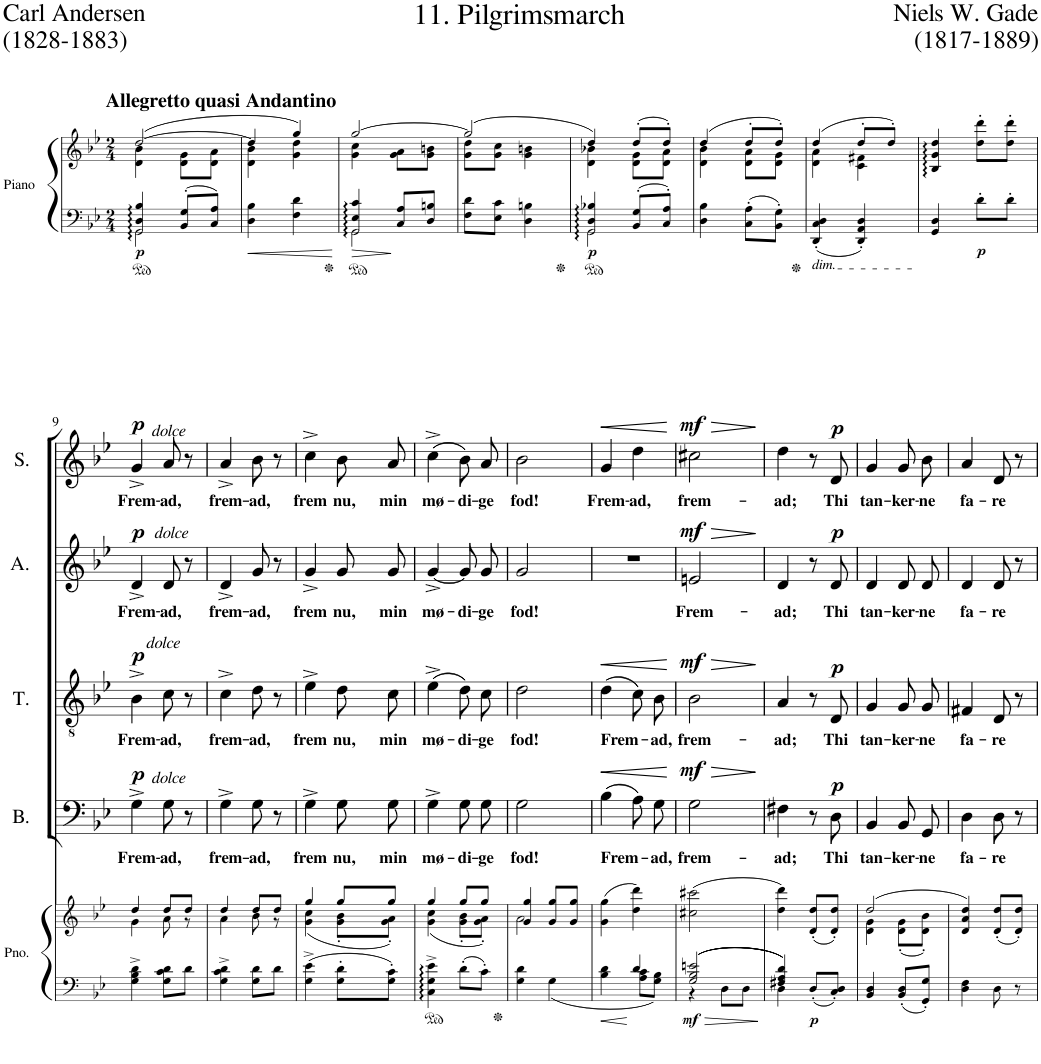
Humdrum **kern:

**kern	**kern	**dynam	**kern	**text	**dynam	**kern	**text	**dynam	**kern	**text	**dynam	**kern	**text	**dynam	**kern	**kern	**kern
*part8	*part8	*part8	*part7	*part7	*part7	*part6	*part6	*part6	*part5	*part5	*part5	*part4	*part4	*part4	*part3	*part2	*part1
*staff9	*staff8	*staff8/9	*staff7	*staff7	*staff7	*staff6	*staff6	*staff6	*staff5	*staff5	*staff5	*staff4	*staff4	*staff4	*staff3	*staff2	*staff1
*I"Piano	*	*	*I"Bass	*	*	*I"Tenor	*	*	*I"Alto	*	*	*I"Soprano	*	*	*I"Peter Eremit	*I"Rinaldo	*I"Armida
*I'Pno.	*	*	*I'B.	*	*	*I'T.	*	*	*I'A.	*	*	*I'S.	*	*	*I'Pe.	*I'Ri.	*I'Ar.
*stria5	*stria5	*	*	*	*	*	*	*	*	*	*	*	*	*	*	*	*
*clefF4	*clefG2	*	*clefF4	*	*	*clefGv2	*	*	*clefG2	*	*	*clefG2	*	*	*clefF4	*clefGv2	*clefG2
*k[b-e-]	*k[b-e-]	*	*k[b-e-]	*	*	*k[b-e-]	*	*	*k[b-e-]	*	*	*k[b-e-]	*	*	*k[b-e-]	*k[b-e-]	*k[b-e-]
*M2/4	*M2/4	*	*M2/4	*	*	*M2/4	*	*	*M2/4	*	*	*M2/4	*	*	*M2/4	*M2/4	*M2/4
=1	=1	=1	=1	=1	=1	=1	=1	=1	=1	=1	=1	=1	=1	=1	=1	=1	=1
*^	*^	*	*	*	*	*	*	*	*	*	*	*	*	*	*	*	*
!	!	!	!	!	!	!	!	!	!	!	!	!	!	!	!	!	!	!	!LO:TX:a:B:t=Allegretto quasi Andantino
!	!	!	!	!LO:DY:b=2	!	!	!	!	!	!	!	!	!	!	!	!	!	!	!
4GG/ 4D/ 4B-/	2GG\	([2dd/	4d\ 4b-\	p	2r	.	.	2r	.	.	2r	.	.	2r	.	.	2r	2r	2r
8BB-/' 8G/'L	.	.	8d\ 8g\L	.	.	.	.	.	.	.	.	.	.	.	.	.	.	.	.
8C/ 8A/J	.	.	8d\ 8a\J	.	.	.	.	.	.	.	.	.	.	.	.	.	.	.	.
*v	*v	*	*	*	*	*	*	*	*	*	*	*	*	*	*	*	*	*	*
=2	=2	=2	=2	=2	=2	=2	=2	=2	=2	=2	=2	=2	=2	=2	=2	=2	=2	=2
4D\ 4B-\	4dd/]	4d\ 4b-\	.	2r	.	.	2r	.	.	2r	.	.	2r	.	.	2r	2r	2r
4F\ 4d\	4gg/)	4g\ 4dd\	.	.	.	.	.	.	.	.	.	.	.	.	.	.	.	.
=3	=3	=3	=3	=3	=3	=3	=3	=3	=3	=3	=3	=3	=3	=3	=3	=3	=3	=3
*^	*	*	*	*	*	*	*	*	*	*	*	*	*	*	*	*	*	*
4GG/ 4E-/ 4c/	2GG\	[2gg/	4g\ 4cc\	.	2r	.	.	2r	.	.	2r	.	.	2r	.	.	2r	2r	2r
8C/ 8A/L	.	.	8g\ 8a\L	.	.	.	.	.	.	.	.	.	.	.	.	.	.	.	.
8D/ 8Bn/J	.	.	8g\ 8bn\J	.	.	.	.	.	.	.	.	.	.	.	.	.	.	.	.
*v	*v	*	*	*	*	*	*	*	*	*	*	*	*	*	*	*	*	*	*
=4	=4	=4	=4	=4	=4	=4	=4	=4	=4	=4	=4	=4	=4	=4	=4	=4	=4	=4
8F\ 8d\L	(2gg/]	8g\ 8dd\L	.	2r	.	.	2r	.	.	2r	.	.	2r	.	.	2r	2r	2r
8E-\ 8c\J	.	8g\ 8cc\J	.	.	.	.	.	.	.	.	.	.	.	.	.	.	.	.
4D\ 4Bn\	.	4g\ 4bn\	.	.	.	.	.	.	.	.	.	.	.	.	.	.	.	.
=5	=5	=5	=5	=5	=5	=5	=5	=5	=5	=5	=5	=5	=5	=5	=5	=5	=5	=5
*^	*	*	*	*	*	*	*	*	*	*	*	*	*	*	*	*	*	*
!	!	!	!	!LO:DY:b=2	!	!	!	!	!	!	!	!	!	!	!	!	!	!	!
4GG/ 4D/ 4B-X/	2GG\	4dd/)	4d\ 4b-X\	p	2r	.	.	2r	.	.	2r	.	.	2r	.	.	2r	2r	2r
8BB-/' 8G/'L	.	(8dd'/L	8d\ 8g\L	.	.	.	.	.	.	.	.	.	.	.	.	.	.	.	.
8C/' 8A/'J	.	8dd'/J)	8d\ 8a\J	.	.	.	.	.	.	.	.	.	.	.	.	.	.	.	.
*v	*v	*	*	*	*	*	*	*	*	*	*	*	*	*	*	*	*	*	*
=6	=6	=6	=6	=6	=6	=6	=6	=6	=6	=6	=6	=6	=6	=6	=6	=6	=6	=6
4D\ 4B-\	(4dd/	4d\ 4b-\	.	2r	.	.	2r	.	.	2r	.	.	2r	.	.	2r	2r	2r
8C\' 8A\'L	8dd'/L	8d\ 8a\L	.	.	.	.	.	.	.	.	.	.	.	.	.	.	.	.
8BB-\' 8G\'J	8dd'/J)	8d\ 8g\J	.	.	.	.	.	.	.	.	.	.	.	.	.	.	.	.
=7	=7	=7	=7	=7	=7	=7	=7	=7	=7	=7	=7	=7	=7	=7	=7	=7	=7	=7
!LO:TX:b:i:t=dim.	!	!	!	!	!	!	!	!	!	!	!	!	!	!	!	!	!	!
4DD/' 4C/' 4D/'	(4dd/	4d\ 4a\	.	2r	.	.	2r	.	.	2r	.	.	2r	.	.	2r	2r	2r
4DD/' 4AA/' 4D/'	8dd'/L	4c\ 4f#X\	.	.	.	.	.	.	.	.	.	.	.	.	.	.	.	.
.	8dd'/J)	.	.	.	.	.	.	.	.	.	.	.	.	.	.	.	.	.
*	*v	*v	*	*	*	*	*	*	*	*	*	*	*	*	*	*	*	*
=8	=8	=8	=8	=8	=8	=8	=8	=8	=8	=8	=8	=8	=8	=8	=8	=8	=8
4GG/ 4D/	4B-/ 4g/ 4dd/	.	2r	.	.	2r	.	.	2r	.	.	2r	.	.	2r	2r	2r
!	!	!LO:DY:b=2	!	!	!	!	!	!	!	!	!	!	!	!	!	!	!
8d'\L	8dd\' 8ddd\'L	p	.	.	.	.	.	.	.	.	.	.	.	.	.	.	.
8d'\J	8dd\' 8ddd\'J	.	.	.	.	.	.	.	.	.	.	.	.	.	.	.	.
!!LO:LB:g=z
=9	=9	=9	=9	=9	=9	=9	=9	=9	=9	=9	=9	=9	=9	=9	=9	=9	=9
*	*^	*	*	*	*	*	*	*	*	*	*	*	*	*	*	*	*
!	!	!	!	!	!	!	!	!	!	!	!	!	!LO:TX:a:i:t=dolce	!	!	!	!	!
!	!	!	!	!	!	!	!	!	!	!LO:TX:a:i:t=dolce	!	!	!	!	!	!	!	!
!	!	!	!	!	!	!	!LO:TX:a:i:t=dolce	!	!	!	!	!	!	!	!	!	!	!
!	!	!	!	!LO:TX:a:i:t=dolce	!	!	!	!	!	!	!	!	!	!	!	!	!	!
!	!	!	!	!	!LO:LY:b	!LO:DY:a	!	!LO:LY:b	!LO:DY:a	!	!LO:LY:b	!LO:DY:a	!	!LO:LY:b	!LO:DY:a	!	!	!
4G\^ 4B-\^ 4d\^	4dd/	4g\	.	4G^\	Frem-	p	4B-^\	Frem-	p	4d^/	Frem-	p	4g^/	Frem-	p	2r	2r	2r
!	!	!	!	!	!LO:LY:b	!	!	!LO:LY:b	!	!	!LO:LY:b	!	!	!LO:LY:b	!	!	!	!
8G\ 8c\ 8d\L	8dd/L	8a\	.	8G\	-ad,	.	8c\	-ad,	.	8d/	-ad,	.	8a/	-ad,	.	.	.	.
8d\J	8dd/J	8r	.	8r	.	.	8r	.	.	8r	.	.	8r	.	.	.	.	.
=10	=10	=10	=10	=10	=10	=10	=10	=10	=10	=10	=10	=10	=10	=10	=10	=10	=10	=10
!	!	!	!	!	!LO:LY:b	!	!	!LO:LY:b	!	!	!LO:LY:b	!	!	!LO:LY:b	!	!	!	!
4G\^ 4c\^ 4d\^	4dd/	4a\	.	4G^\	frem-	.	4c^\	frem-	.	4d^/	frem-	.	4a^/	frem-	.	2r	2r	2r
!	!	!	!	!	!LO:LY:b	!	!	!LO:LY:b	!	!	!LO:LY:b	!	!	!LO:LY:b	!	!	!	!
8G\ 8d\L	8dd/L	8b-\	.	8G\	-ad,	.	8d\	-ad,	.	8g/	-ad,	.	8b-\	-ad,	.	.	.	.
8d\J	8dd/J	8r	.	8r	.	.	8r	.	.	8r	.	.	8r	.	.	.	.	.
=11	=11	=11	=11	=11	=11	=11	=11	=11	=11	=11	=11	=11	=11	=11	=11	=11	=11	=11
!	!	!	!	!	!LO:LY:b	!	!	!LO:LY:b	!	!	!LO:LY:b	!	!	!LO:LY:b	!	!	!	!
4G\^ 4e-\^	4gg/	(4g\ 4cc\	.	4G^\	frem	.	4e-^\	frem	.	4g^/	frem	.	4cc^\	frem	.	2r	2r	2r
!	!	!	!	!	!LO:LY:b	!	!	!LO:LY:b	!	!	!LO:LY:b	!	!	!LO:LY:b	!	!	!	!
8G\' 8d\'L	8gg/L	8g\' 8b-\'L	.	8G\L	nu,	.	8d\L	nu,	.	8g/L	nu,	.	8b-/L	nu,	.	.	.	.
!	!	!	!	!	!LO:LY:b	!	!	!LO:LY:b	!	!	!LO:LY:b	!	!	!LO:LY:b	!	!	!	!
8G\' 8c\'J	8gg/J	8g\' 8a\'J)	.	8G\J	min	.	8c\J	min	.	8g/J	min	.	8a/J	min	.	.	.	.
=12	=12	=12	=12	=12	=12	=12	=12	=12	=12	=12	=12	=12	=12	=12	=12	=12	=12	=12
!	!	!	!	!	!LO:LY:b	!	!	!LO:LY:b	!	!	!LO:LY:b	!	!	!LO:LY:b	!	!	!	!
4C\^ 4G\^ 4e-\^	4gg/	(4g\ 4cc\	.	4G^\	mø-	.	(4e-^\	mø-	.	[4g^/	mø-	.	(4cc^\	mø-	.	2r	2r	2r
!	!	!	!	!	!LO:LY:b	!	!	!LO:LY:b	!	!	!LO:LY:b	!	!	!LO:LY:b	!	!	!	!
8d'\L	8gg/L	8g\' 8b-\'L	.	8G\L	-di-	.	8d\L)	-di-	.	8g/L]	-di-	.	8b-/L)	-di-	.	.	.	.
!	!	!	!	!	!LO:LY:b	!	!	!LO:LY:b	!	!	!LO:LY:b	!	!	!LO:LY:b	!	!	!	!
8c'\J	8gg/J	8g\' 8a\'J)	.	8G\J	-ge	.	8c\J	-ge	.	8g/J	-ge	.	8a/J	-ge	.	.	.	.
=13	=13	=13	=13	=13	=13	=13	=13	=13	=13	=13	=13	=13	=13	=13	=13	=13	=13	=13
!	!	!	!	!	!LO:LY:b	!	!	!LO:LY:b	!	!	!LO:LY:b	!	!	!LO:LY:b	!	!	!	!
4G\ 4d\	4g/ 4gg/	2a\	.	2G\	fod!	.	2d\	fod!	.	2g/	fod!	.	2b-\	fod!	.	2r	2r	2r
4G\	8g/ 8gg/L	.	.	.	.	.	.	.	.	.	.	.	.	.	.	.	.	.
.	8g/ 8gg/J	.	.	.	.	.	.	.	.	.	.	.	.	.	.	.	.	.
*	*v	*v	*	*	*	*	*	*	*	*	*	*	*	*	*	*	*	*
=14	=14	=14	=14	=14	=14	=14	=14	=14	=14	=14	=14	=14	=14	=14	=14	=14	=14
*^	*	*	*	*	*	*	*	*	*	*	*	*	*	*	*	*	*
!	!	!	!	!	!LO:LY:b	!LO:HP:b	!	!LO:LY:b	!LO:HP:b	!	!	!	!	!LO:LY:b	!LO:HP:b	!	!	!
4B-\ 4d\	4ryy	(4g\ 4gg\	.	(4B-\	Frem-	<	(4d\	Frem-	<	2r	.	.	4g/	Frem-	<	2r	2r	2r
!	!	!	!	!	!	!	!	!	!	!	!	!	!	!LO:LY:b	!	!	!	!
8A\ 8c\L	4d/	4dd\ 4ddd\)	.	8A\L)	.	.	8c\L)	.	.	.	.	.	4dd\	-ad,	.	.	.	.
!	!	!	!	!	!LO:LY:b	!	!	!LO:LY:b	!	!	!	!	!	!	!	!	!	!
8G\ 8B-\J	.	.	.	8G\J	-ad,	.	8B-\J	-ad,	.	.	.	.	.	.	.	.	.	.
*v	*v	*	*	*	*	*	*	*	*	*	*	*	*	*	*	*	*	*
.	.	.	.	.	[	.	.	[	.	.	.	.	.	[	.	.	.
=15	=15	=15	=15	=15	=15	=15	=15	=15	=15	=15	=15	=15	=15	=15	=15	=15	=15
*^	*	*	*	*	*	*	*	*	*	*	*	*	*	*	*	*	*
!	!	!	!LO:DY:b=2	!	!LO:LY:b	!LO:HP:b	!	!LO:LY:b	!LO:HP:b	!	!LO:LY:b	!LO:HP:b	!	!LO:LY:b	!LO:HP:b	!	!	!
!	!	!	!	!	!	!LO:DY:n=1:a	!	!	!LO:DY:n=1:a	!	!	!LO:DY:n=1:a	!	!	!LO:DY:n=1:a	!	!	!
2G/ 2B-/ 2en/	4r	(2cc#X\ 2ccc#X\	mf	2G\	frem-	> mf	2B-\	frem-	> mf	2en/	Frem-	> mf	2cc#X\	frem-	> mf	2r	2r	2r
.	8D\L	.	.	.	.	.	.	.	.	.	.	.	.	.	.	.	.	.
.	8D\J	.	.	.	.	.	.	.	.	.	.	.	.	.	.	.	.	.
*v	*v	*	*	*	*	*	*	*	*	*	*	*	*	*	*	*	*	*
.	.	.	.	.	]	.	.	]	.	.	]	.	.	]	.	.	.
=16	=16	=16	=16	=16	=16	=16	=16	=16	=16	=16	=16	=16	=16	=16	=16	=16	=16
*^	*	*	*	*	*	*	*	*	*	*	*	*	*	*	*	*	*
!	!	!	!	!	!LO:LY:b	!	!	!LO:LY:b	!	!	!LO:LY:b	!	!	!LO:LY:b	!	!	!	!
4F#X/ 4A/ 4d/	4D\	4dd\ 4ddd\)	.	4F#X\	-ad;	.	4A/	-ad;	.	4d/	-ad;	.	4dd\	-ad;	.	2r	2r	2r
!	!	!	!LO:DY:b=2	!	!	!	!	!	!	!	!	!	!	!	!	!	!	!
8D'/L	4ryy	(8d/' 8dd/'L	p	8r	.	.	8r	.	.	8r	.	.	8r	.	.	.	.	.
!	!	!	!	!	!LO:LY:b	!LO:DY:a	!	!LO:LY:b	!LO:DY:a	!	!LO:LY:b	!LO:DY:a	!	!LO:LY:b	!LO:DY:a	!	!	!
8C/' 8D/'J	.	8d/' 8dd/'J)	.	8D\	Thi	p	8D/	Thi	p	8d/	Thi	p	8d/	Thi	p	.	.	.
*v	*v	*	*	*	*	*	*	*	*	*	*	*	*	*	*	*	*	*
=17	=17	=17	=17	=17	=17	=17	=17	=17	=17	=17	=17	=17	=17	=17	=17	=17	=17
*	*^	*	*	*	*	*	*	*	*	*	*	*	*	*	*	*	*
!	!	!	!	!	!LO:LY:b	!	!	!LO:LY:b	!	!	!LO:LY:b	!	!	!LO:LY:b	!	!	!	!
4BB-/ 4D/	(2dd/	4d\ 4g\	.	4BB-/	tan-	.	4G/	tan-	.	4d/	tan-	.	4g/	tan-	.	2r	2r	2r
!	!	!	!	!	!LO:LY:b	!	!	!LO:LY:b	!	!	!LO:LY:b	!	!	!LO:LY:b	!	!	!	!
8BB-/' 8D/'L	.	(8d\' 8g\'L	.	8BB-/L	-ker-	.	8G/L	-ker-	.	8d/L	-ker-	.	8g/L	-ker-	.	.	.	.
!	!	!	!	!	!LO:LY:b	!	!	!LO:LY:b	!	!	!LO:LY:b	!	!	!LO:LY:b	!	!	!	!
8GG/' 8G/'J	.	8d\' 8b-\'J)	.	8GG/J	-ne	.	8G/J	-ne	.	8d/J	-ne	.	8b-/J	-ne	.	.	.	.
=18	=18	=18	=18	=18	=18	=18	=18	=18	=18	=18	=18	=18	=18	=18	=18	=18	=18	=18
!	!	!	!	!	!LO:LY:b	!	!	!LO:LY:b	!	!	!LO:LY:b	!	!	!LO:LY:b	!	!	!	!
*	*v	*v	*	*	*	*	*	*	*	*	*	*	*	*	*	*	*	*
4D\ 4F\	4d/ 4a/ 4dd/)	.	4D\	fa-	.	4F#X/	fa-	.	4d/	fa-	.	4a/	fa-	.	2r	2r	2r
!	!	!	!	!LO:LY:b	!	!	!LO:LY:b	!	!	!LO:LY:b	!	!	!LO:LY:b	!	!	!	!
8D\	(8d/' 8dd/'L	.	8D\	-re	.	8D/	-re	.	8d/	-re	.	8d/	-re	.	.	.	.
8r	8d/' 8dd/'J)	.	8r	.	.	8r	.	.	8r	.	.	8r	.	.	.	.	.
=	=	=	=	=	=	=	=	=	=	=	=	=	=	=	=	=	=
*-	*-	*-	*-	*-	*-	*-	*-	*-	*-	*-	*-	*-	*-	*-	*-	*-	*-
